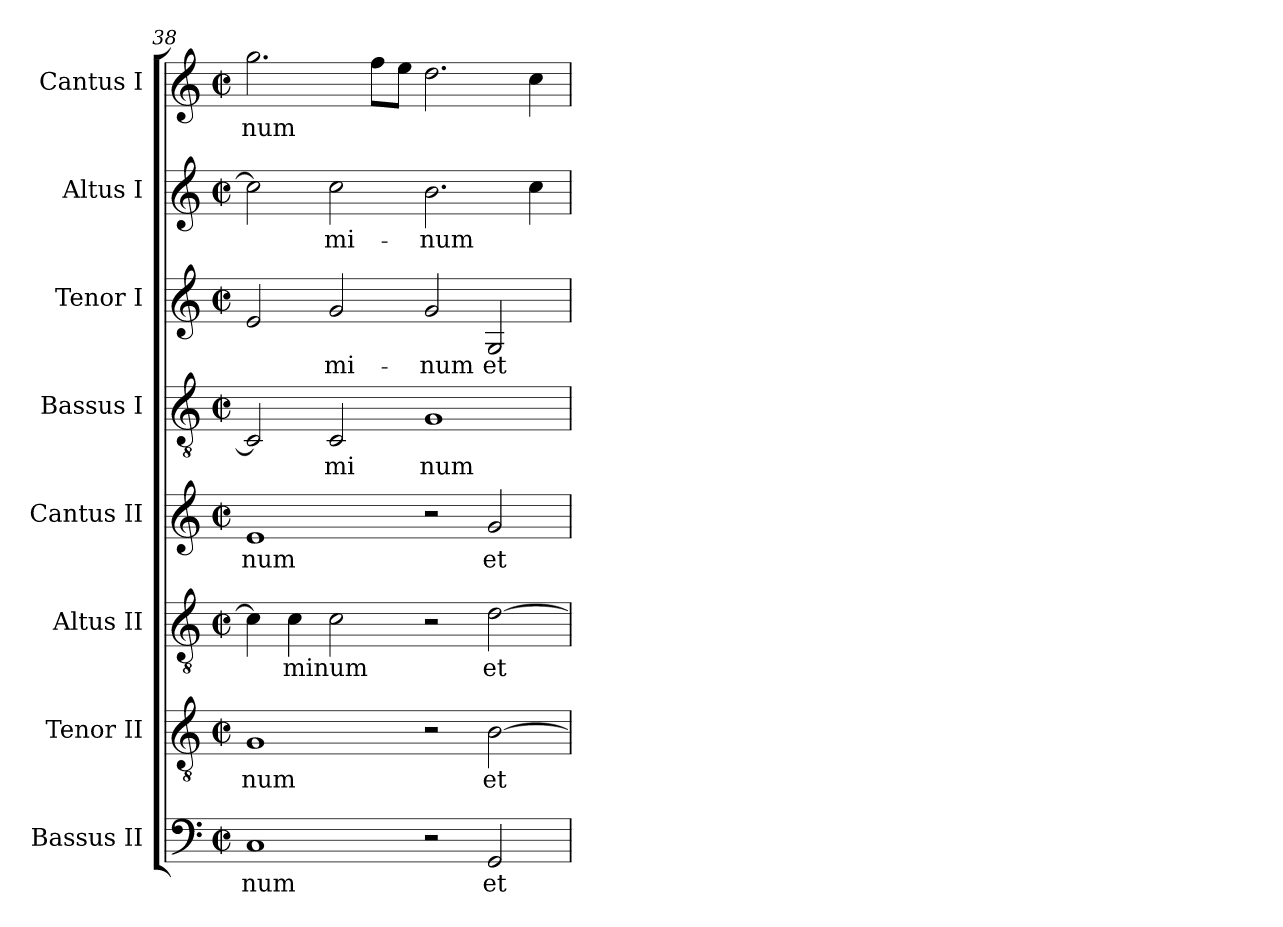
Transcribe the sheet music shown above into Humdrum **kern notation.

**kern	**text	**kern	**text	**kern	**text	**kern	**text	**kern	**text	**kern	**text	**kern	**text	**kern	**text
*part8	*part8	*part7	*part7	*part6	*part6	*part5	*part5	*part4	*part4	*part3	*part3	*part2	*part2	*part1	*part1
*staff8	*staff8	*staff7	*staff7	*staff6	*staff6	*staff5	*staff5	*staff4	*staff4	*staff3	*staff3	*staff2	*staff2	*staff1	*staff1
*I"Bassus II	*	*I"Tenor II	*	*I"Altus II	*	*I"Cantus II	*	*I"Bassus I	*	*I"Tenor I	*	*I"Altus I	*	*I"Cantus I	*
!!LO:PB:g=z
*clefF4	*	*clefGv2	*	*clefGv2	*	*clefG2	*	*clefGv2	*	*clefG2	*	*clefG2	*	*clefG2	*
*k[]	*	*k[]	*	*k[]	*	*k[]	*	*k[]	*	*k[]	*	*k[]	*	*k[]	*
*C:	*	*C:	*	*C:	*	*C:	*	*C:	*	*C:	*	*C:	*	*C:	*
*M2/2	*	*M2/2	*	*M2/2	*	*M2/2	*	*M2/2	*	*M2/2	*	*M2/2	*	*M2/2	*
*met(c|)	*	*met(c|)	*	*met(c|)	*	*met(c|)	*	*met(c|)	*	*met(c|)	*	*met(c|)	*	*met(c|)	*
=38	=38	=38	=38	=38	=38	=38	=38	=38	=38	=38	=38	=38	=38	=38	=38
!	!LO:LY:b:cj	!	!LO:LY:b:cj	!	!LO:LY:b:cj	!	!LO:LY:b:cj	!	!LO:LY:b:cj	!	!LO:LY:b:cj	!	!LO:LY:b:cj	!	!LO:LY:b:cj
1C	-num	1G	-num	4c\]	--	1e	num	2C/]	.	2e/	--	2cc\]	--	2.gg\	-num
!	!	!	!	!	!LO:LY:b:cj	!	!	!	!	!	!	!	!	!	!
.	.	.	.	4c\	-minum	.	.	.	.	.	.	.	.	.	.
!	!	!	!	!	!LO:LY:b:cj	!	!	!	!LO:LY:b:cj	!	!LO:LY:b:cj	!	!LO:LY:b:cj	!	!
.	.	.	.	2c\	.	.	.	2C/	mi	2g/	-mi-	2cc\	-mi-	.	.
!	!	!	!	!	!	!	!	!	!	!	!	!	!	!	!LO:LY:b:cj
.	.	.	.	.	.	.	.	.	.	.	.	.	.	8ff\L	.
!	!	!	!	!	!	!	!	!	!	!	!	!	!	!	!LO:LY:b:cj
.	.	.	.	.	.	.	.	.	.	.	.	.	.	8ee\J	.
!	!	!	!	!	!	!	!	!	!LO:LY:b:cj	!	!LO:LY:b:cj	!	!LO:LY:b:cj	!	!LO:LY:b:cj
2r	.	2r	.	2r	.	2r	.	1G	num	2g/	-num	2.b\	-num	2.dd\	.
!	!LO:LY:b:cj	!	!LO:LY:b:cj	!	!LO:LY:b:cj	!	!LO:LY:b:cj	!	!	!	!LO:LY:b:cj	!	!	!	!
2GG/	et	[>2B\	et	[>2d\	et	2g/	et	.	.	2G/	et	.	.	.	.
!	!	!	!	!	!	!	!	!	!	!	!	!	!LO:LY:b:cj	!	!LO:LY:b:cj
.	.	.	.	.	.	.	.	.	.	.	.	4cc\	.	4cc\	.
=	=	=	=	=	=	=	=	=	=	=	=	=	=	=	=
*-	*-	*-	*-	*-	*-	*-	*-	*-	*-	*-	*-	*-	*-	*-	*-
